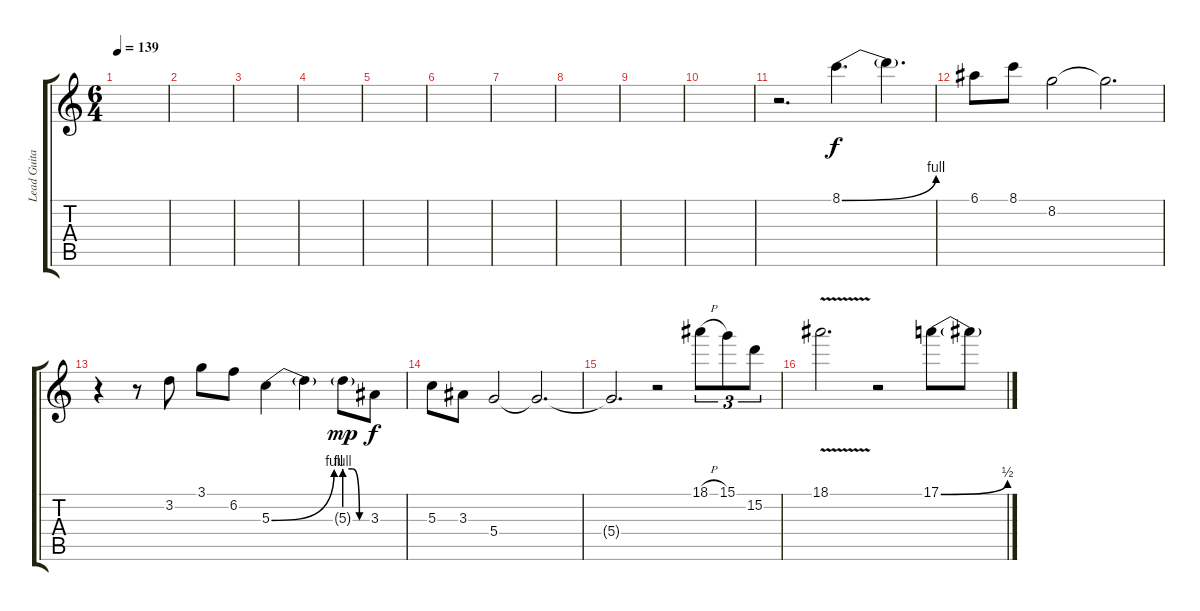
\track ("Lead Guitar (David Gilmour)" "Lead Guita") {instrument overdrivenguitar}
\staff {score tabs}
\tuning (E4 B3 G3 D3 A2 E2) {hide}
\ts (6 4)
\tempo 139
\clef g2
\ks c
|
|
|
|
|
|
|
|
|
|
r.2{d} 8.1{be (bend 0 0 60 4)}.4{d} 8.1{t}.4{d} |
6.1.8 8.1.8 8.2.2 8.2{t}.2{d} |
r.4 r.8 3.2.8 3.1.8 6.2.8 5.3{be (bend 0 0 60 4)}.4 5.3{t}.4 5.3{be (custom 0 4 20 4 40 0 60 0) g}.8{dy mp} 3.3.8{dy f} |
5.3.8 3.3.8 5.4.2 5.4{t}.2{d} |
5.4{t}.2{d} r.2 18.1{h}.8{tu (3 2)} 15.1.8{tu (3 2)} 15.2.8{tu (3 2)} |
18.1{v}.2{d} r.2 17.1{be (bend 0 0 60 2)}.8 17.1{t}.8
